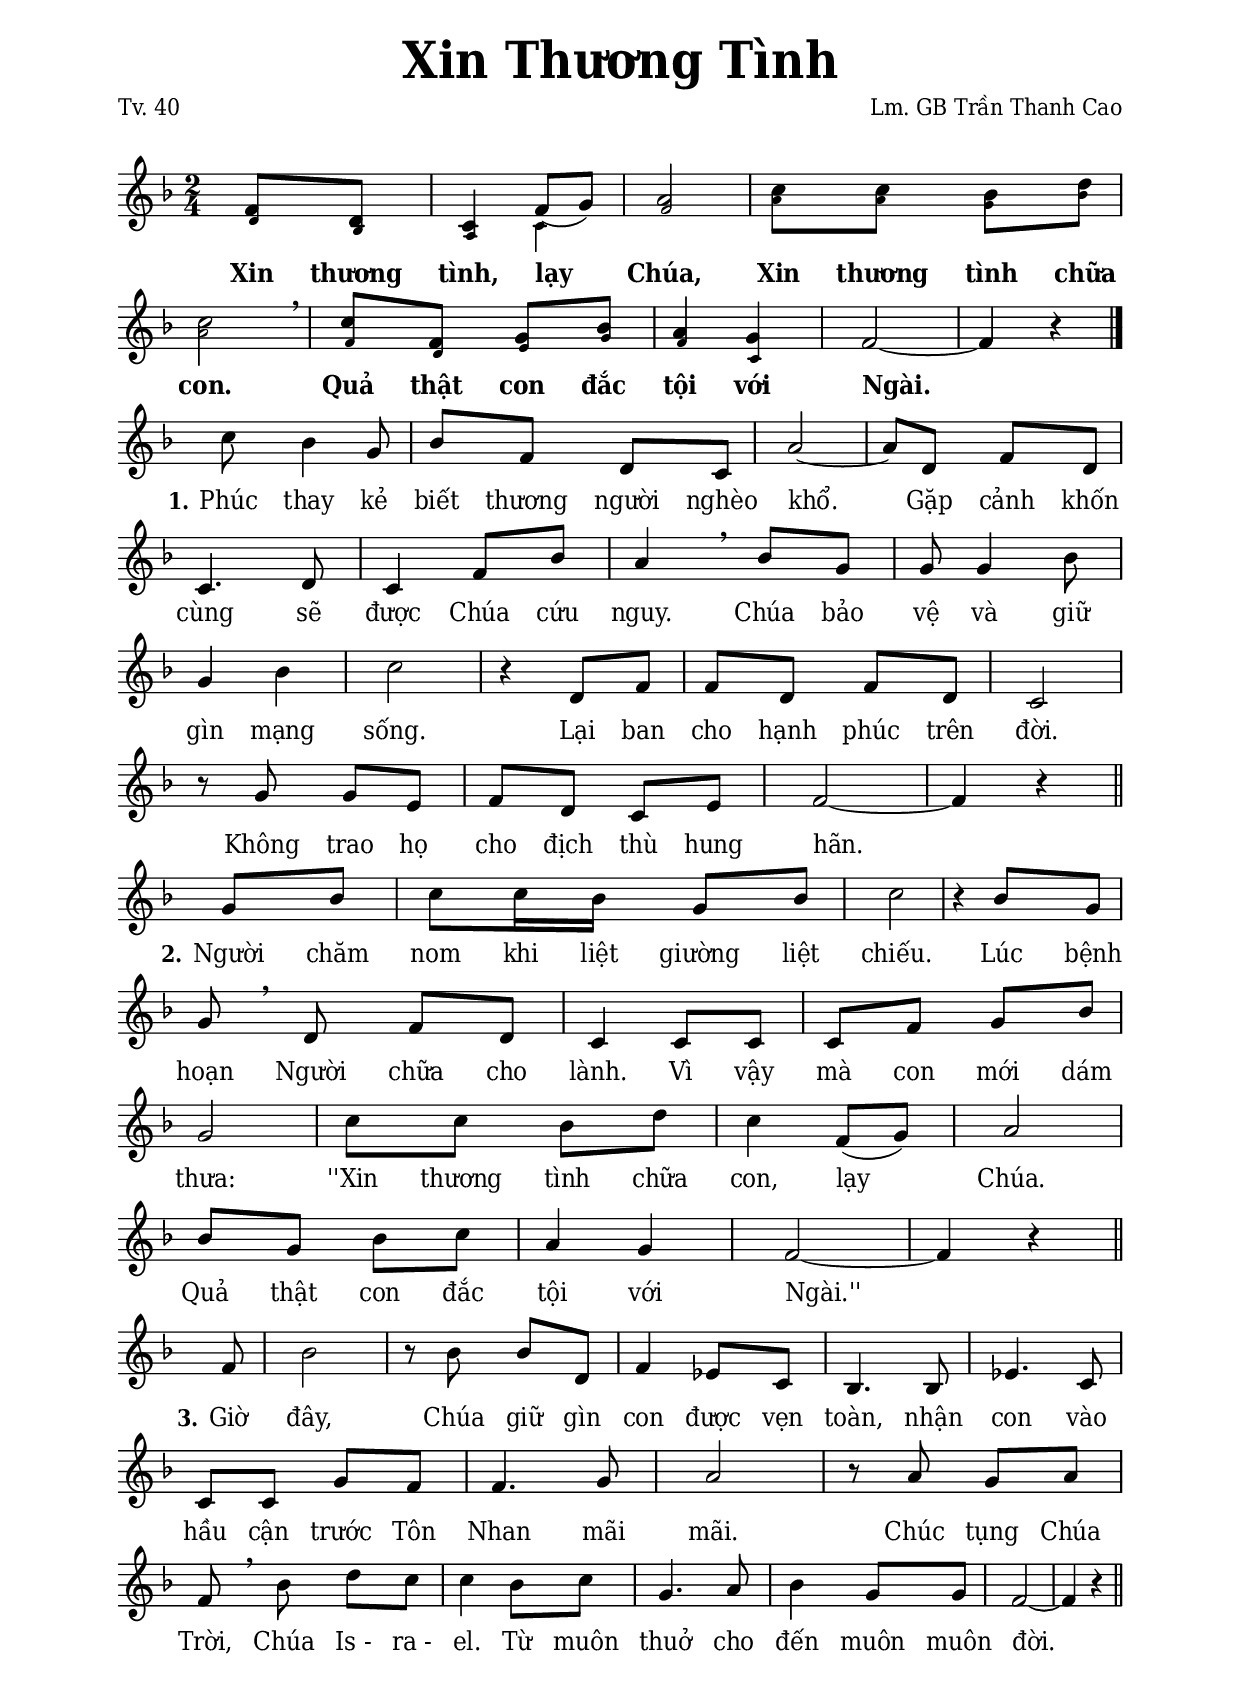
% Cài đặt chung
\version "2.22.1"
\include "english.ly"

\header {
  title = \markup { \fontsize #3 "Xin Thương Tình" }
  poet = "Tv. 40"
  composer = "Lm. GB Trần Thanh Cao"
  arranger = " "
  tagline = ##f
}

% Nhạc điệp khúc
nhacDiepKhucSop = \relative c' {
  <>^\markup { \halign #40 " " }
  \partial 4 f8 d |
  c4 f8 _(g) |
  a2 |
  c8 c bf d |
  c2 \breathe |
  c8 f, g bf |
  a4 g |
  f2 ~ |
  f4 r \bar "|."
}

nhacDiepKhucBas = \relative c' {
  \partial 4 d8 bf |
  a4 c |
  f2 |
  a8 a g bf |
  a2 |
  f8 d e g |
  f4 c |
  f2 ~ |
  f4 r
}

% Nhạc phiên khúc
nhacPhienKhucMot = \relative c'' {
  c8 bf4 g8 |
  bf f d c |
  a'2 ~ |
  a8 d, f d |
  c4. d8 |
  c4 f8 bf |
  a4 \breathe bf8 g |
  g g4 bf8 |
  g4 bf |
  c2 |
  r4 d,8 f |
  f d f d |
  c2 |
  r8 g' g e |
  f d c e |
  f2 ~ 
  f4 r \bar "||"
}

nhacPhienKhucHai = \relative c'' {
  \partial 4 g8 bf |
  c c16 bf g8 bf |
  c2 |
  r4 bf8 g |
  g \breathe d f d |
  c4 c8 c |
  c f g bf |
  g2 |
  c8 c bf d |
  c4 f,8 (g) 
  a2 |
  bf8 g bf c |
  a4 g |
  f2 ~ |
  f4 r \bar "||"
}

nhacPhienKhucBa = \relative c' {
  \partial 8 f8 |
  bf2 |
  r8 bf8 bf d, |
  f4 ef8 c |
  bf4. bf8 |
  ef4. c8 |
  c c g' f |
  f4. g8 |
  a2 |
  r8 a g a |
  f8 \breathe bf d c |
  c4 bf8 c |
  g4. a8 |
  bf4 g8 g |
  f2 ~ |
  f4 r \bar "||"
}

% Lời điệp khúc
loiDiepKhuc = \lyricmode {
  Xin thương tình, lạy Chúa,
  Xin thương tình chữa con.
  Quả thật con đắc tội với Ngài.
}

% Lời phiên khúc
loiPhienKhucMot = \lyricmode {
  \set stanza = #"1."
  Phúc thay kẻ biết thương người nghèo khổ.
  Gặp cảnh khốn cùng sẽ được Chúa cứu nguy.
  Chúa bảo vệ và giữ gìn mạng sống.
  Lại ban cho hạnh phúc trên đời.
  Không trao họ cho địch thù hung hãn.
}

loiPhienKhucHai = \lyricmode {
  \set stanza = #"2."
  Người chăm nom khi liệt giường liệt chiếu.
  Lúc bệnh hoạn Người chữa cho lành.
  Vì vậy mà con mới dám thưa:
  ''Xin thương tình chữa con, lạy Chúa.
  Quả thật con đắc tội với Ngài.''
}

loiPhienKhucBa = \lyricmode {
  \set stanza = #"3."
  Giờ đây, Chúa giữ gìn con được vẹn toàn,
  nhận con vào hầu cận trước Tôn Nhan mãi mãi.
  Chúc tụng Chúa Trời,
  Chúa "Is -" "ra -" el.
  Từ muôn thuở cho đến muôn muôn đời.
}


% Dàn trang
\paper {
  #(set-paper-size "a4")
  top-margin = 10\mm
  bottom-margin = 10\mm
  left-margin = 20\mm
  right-margin = 20\mm
  indent = #0
  #(define fonts
    (make-pango-font-tree
      "Deja Vu Serif Condensed"
      "Deja Vu Serif Condensed"
      "Deja Vu Serif Condensed"
      (/ 20 20)))
  page-count = #1
  system-system-spacing = #'((basic-distance . 11)
                             (minimum-distance . 11)
                             (padding . 1))
  score-system-spacing = #'((basic-distance . 11)
                             (minimum-distance . 11)
                             (padding . 1))
}

% Thiết lập tông và nhịp
TongNhip = { \key f \major \time 2/4 }

% Đổi kích thước nốt cho bè phụ
notBePhu =
#(define-music-function (font-size music) (number? ly:music?)
   (for-some-music
     (lambda (m)
       (if (music-is-of-type? m 'rhythmic-event)
           (begin
             (set! (ly:music-property m 'tweaks)
                   (cons `(font-size . ,font-size)
                         (ly:music-property m 'tweaks)))
             #t)
           #f))
     music)
   music)

\score {
  \new ChoirStaff <<
    \new Staff = diepKhuc \with {
        \consists "Merge_rests_engraver"
        %\magnifyStaff #(magstep +1)
        printPartCombineTexts = ##f
      }
      <<
      \new Voice \TongNhip \partCombine 
        \nhacDiepKhucSop
        \notBePhu -3 { \nhacDiepKhucBas }
      \new NullVoice = nhacThamChieu \nhacDiepKhucSop
      \new Lyrics \with {
          \override VerticalAxisGroup.
            nonstaff-relatedstaff-spacing.padding = #1
          \override VerticalAxisGroup.
            nonstaff-unrelatedstaff-spacing.padding = #1
        }
        \lyricsto nhacThamChieu \loiDiepKhuc
      >>
  >>
  \layout {
    \override Lyrics.LyricText.font-series = #'bold
    %\override Lyrics.LyricText.font-size = #+2
    \override Lyrics.LyricSpace.minimum-distance = #3.5
    \override Score.BarNumber.break-visibility = ##(#f #f #f)
    \override Score.SpacingSpanner.uniform-stretching = ##t
  }
}

\score {
  \new ChoirStaff <<
    \new Staff = phienKhuc \with {
        %\magnifyStaff #(magstep +1)
      }
      <<
      \new Voice = beSop {
        \key f \major \time 2/4 \nhacPhienKhucMot
      }
    >>
    \new Lyrics \with {
          \override VerticalAxisGroup.
            nonstaff-relatedstaff-spacing.padding = #1
          \override VerticalAxisGroup.
            nonstaff-unrelatedstaff-spacing.padding = #1
        }
        \lyricsto beSop \loiPhienKhucMot
  >>
  \layout {
    \override Staff.TimeSignature.transparent = ##t
    %\override Lyrics.LyricText.font-size = #+2
    \override Lyrics.LyricSpace.minimum-distance = #2.5
    \override Score.BarNumber.break-visibility = ##(#f #f #f)
    \override Score.SpacingSpanner.uniform-stretching = ##t
  }
}

\score {
  \new ChoirStaff <<
    \new Staff = phienKhuc \with {
        %\magnifyStaff #(magstep +1)
      }
      <<
      \new Voice = beSop {
        \key f \major \time 2/4 \nhacPhienKhucHai
      }
    >>
    \new Lyrics \with {
          \override VerticalAxisGroup.
            nonstaff-relatedstaff-spacing.padding = #1
          \override VerticalAxisGroup.
            nonstaff-unrelatedstaff-spacing.padding = #1
        }
        \lyricsto beSop \loiPhienKhucHai
  >>
  \layout {
    \override Staff.TimeSignature.transparent = ##t
    %\override Lyrics.LyricText.font-size = #+2
    \override Lyrics.LyricSpace.minimum-distance = #4
    \override Score.BarNumber.break-visibility = ##(#f #f #f)
    \override Score.SpacingSpanner.uniform-stretching = ##t
  }
}

\score {
  \new ChoirStaff <<
    \new Staff = phienKhuc \with {
        %\magnifyStaff #(magstep +1)
      }
      <<
      \new Voice = beSop {
        \key f \major \time 2/4 \nhacPhienKhucBa
      }
    >>
    \new Lyrics \with {
          \override VerticalAxisGroup.
            nonstaff-relatedstaff-spacing.padding = #1
          \override VerticalAxisGroup.
            nonstaff-unrelatedstaff-spacing.padding = #1
        }
        \lyricsto beSop \loiPhienKhucBa
  >>
  \layout {
    \override Staff.TimeSignature.transparent = ##t
    %\override Lyrics.LyricText.font-size = #+2
    \override Lyrics.LyricSpace.minimum-distance = #2
    \override Score.BarNumber.break-visibility = ##(#f #f #f)
    \override Score.SpacingSpanner.uniform-stretching = ##t
  }
}	
